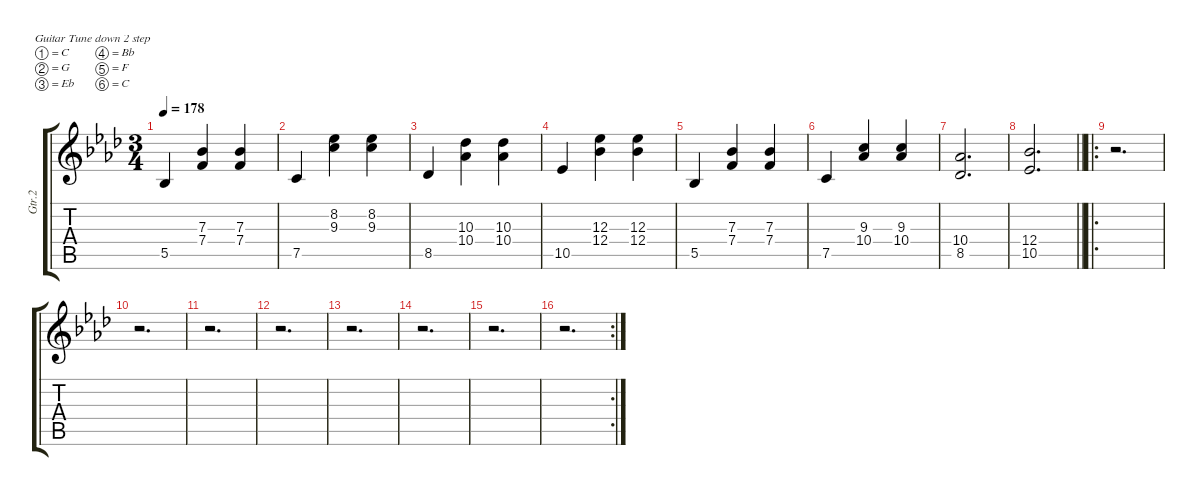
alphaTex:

\defaultSystemsLayout 4
\hideDynamics
\bracketExtendMode groupsimilarinstruments
\otherSystemsTrackNameOrientation horizontal
\track ("Guitar 2" "Gtr.2") {instrument distortionguitar}
\staff {score tabs}
\tuning (C4 G3 Eb3 Bb2 F2 C2)
\ts (3 4)
\tempo 178
\clef g2
\ks fminor
5.5{acc b}.4{dy ff beam Up} (7.3{acc b} 7.4{acc forcenatural}).4{dy f beam Up} (7.3{acc b} 7.4{acc forcenatural}).4{beam Up} |
7.5{acc forcenatural}.4{dy ff beam Up} (8.2{acc b} 9.3{acc forcenatural}).4{dy f beam Down} (8.2{acc b} 9.3{acc forcenatural}).4{beam Down} |
8.5{acc b}.4{dy ff beam Up} (10.3{acc b} 10.4{acc b}).4{dy f beam Down} (10.3{acc b} 10.4{acc b}).4{beam Down} |
10.5{acc b}.4{dy ff beam Up} (12.3{acc b} 12.4{acc b}).4{dy f beam Down} (12.3{acc b} 12.4{acc b}).4{beam Down} |
5.5{acc b}.4{dy ff beam Up} (7.3{acc b} 7.4{acc forcenatural}).4{dy f beam Up} (7.3{acc b} 7.4{acc forcenatural}).4{beam Up} |
7.5{acc forcenatural}.4{dy ff beam Up} (9.3{acc forcenatural} 10.4{acc b}).4{dy f beam Up} (9.3{acc forcenatural} 10.4{acc b}).4{dy mp beam Up} |
(10.4{acc b} 8.5{acc b}).2{d dy f beam Up} |
\barLineRight lightlight
(12.4{acc b} 10.5{acc b}).2{d beam Up} |
\ro
r.2{d beam Down} |
r.2{d beam Down} |
r.2{d beam Down} |
r.2{d beam Down} |
r.2{d beam Down} |
r.2{d beam Down} |
r.2{d beam Down} |
\rc 2
r.2{d beam Down}
